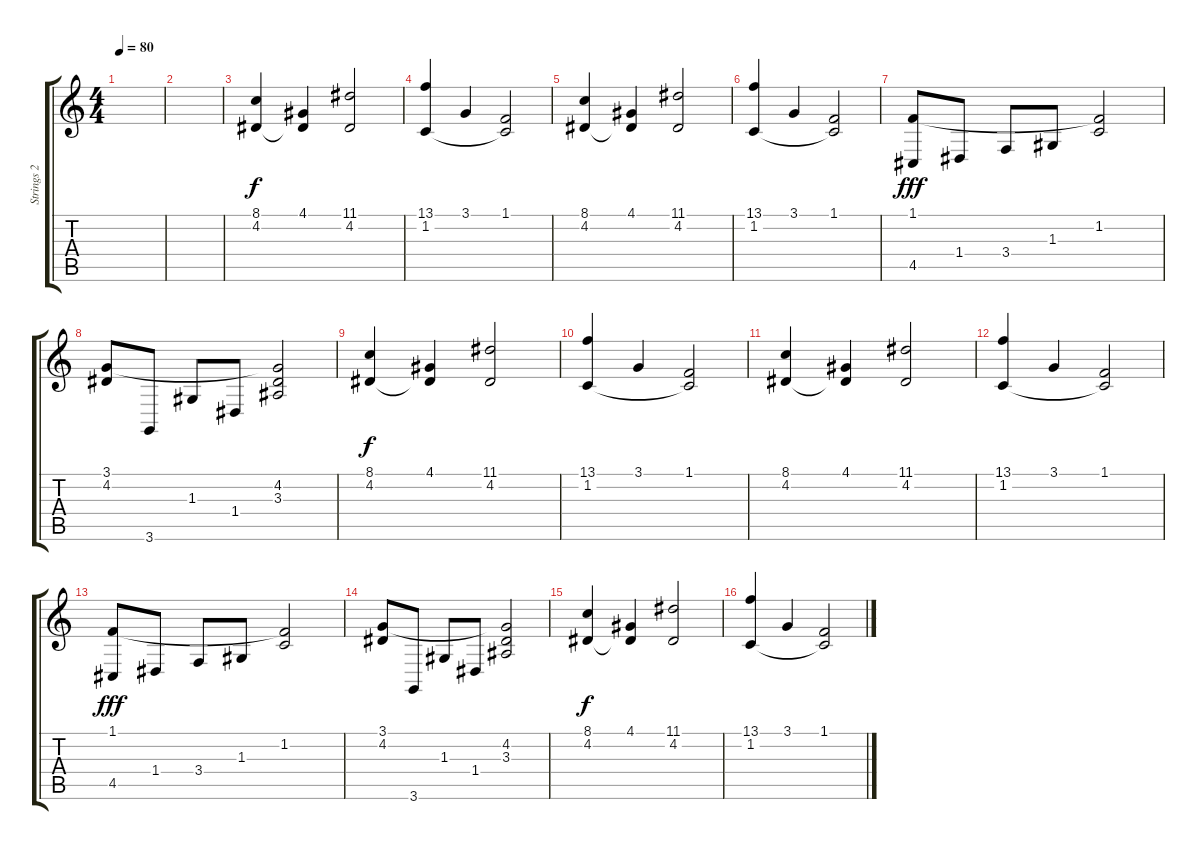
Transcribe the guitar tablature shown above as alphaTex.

\track ("Strings 2" "Strings 2") {instrument synthstrings1}
\staff {score tabs}
\tuning (E4 B3 G3 D3 A2 E2) {hide}
\ts (4 4)
\tempo 80
\clef g2
\ks c
|
|
(8.1 4.2).4 (4.1 4.2{t}).4 (11.1 4.2).2 |
(13.1 1.2).4 3.1.4 (1.1 1.2{t}).2 |
(8.1 4.2).4 (4.1 4.2{t}).4 (11.1 4.2).2 |
(13.1 1.2).4 3.1.4 (1.1 1.2{t}).2 |
(1.1 4.5).8{dy fff} 1.4.8 3.4.8 1.3.8 (1.1{t} 1.2).2 |
(3.1 4.2).8 3.6.8 1.3.8 1.4.8 (3.1{t} 4.2 3.3).2 |
(8.1 4.2).4{dy f} (4.1 4.2{t}).4 (11.1 4.2).2 |
(13.1 1.2).4 3.1.4 (1.1 1.2{t}).2 |
(8.1 4.2).4 (4.1 4.2{t}).4 (11.1 4.2).2 |
(13.1 1.2).4 3.1.4 (1.1 1.2{t}).2 |
(1.1 4.5).8{dy fff} 1.4.8 3.4.8 1.3.8 (1.1{t} 1.2).2 |
(3.1 4.2).8 3.6.8 1.3.8 1.4.8 (3.1{t} 4.2 3.3).2 |
(8.1 4.2).4{dy f} (4.1 4.2{t}).4 (11.1 4.2).2 |
(13.1 1.2).4 3.1.4 (1.1 1.2{t}).2
